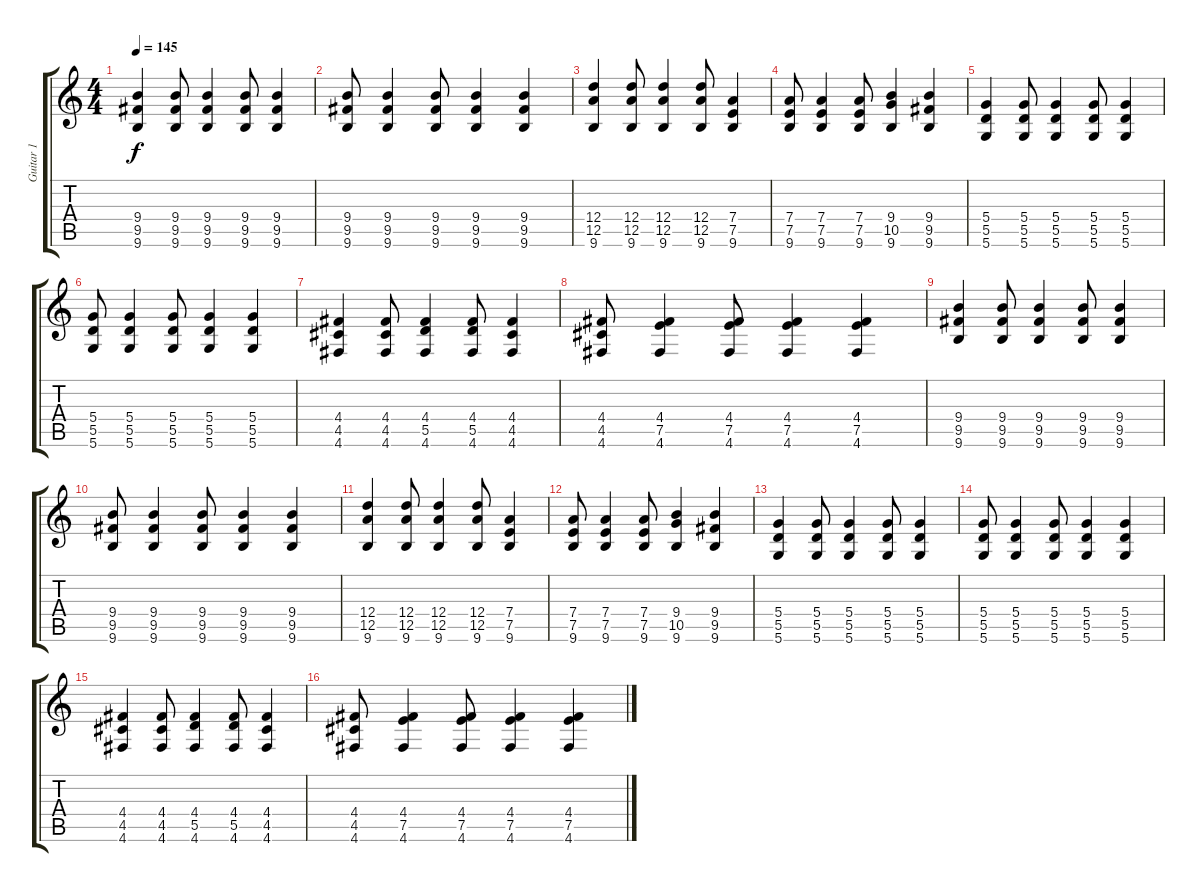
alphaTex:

\track ("Guitar 1" "Guitar 1") {instrument electricguitarjazz}
\staff {score tabs}
\tuning (E4 B3 G3 D3 A2 D2) {hide}
\ts (4 4)
\tempo 145
\clef g2
\ks c
(9.4 9.5 9.6).4{dy f} (9.4 9.5 9.6).8 (9.4 9.5 9.6).4 (9.4 9.5 9.6).8 (9.4 9.5 9.6).4 |
(9.4 9.5 9.6).8 (9.4 9.5 9.6).4 (9.4 9.5 9.6).8 (9.4 9.5 9.6).4 (9.4 9.5 9.6).4 |
(12.4 12.5 9.6).4 (12.4 12.5 9.6).8 (12.4 12.5 9.6).4 (12.4 12.5 9.6).8 (7.4 7.5 9.6).4 |
(7.4 7.5 9.6).8 (7.4 7.5 9.6).4 (7.4 7.5 9.6).8 (9.4 10.5 9.6).4 (9.4 9.5 9.6).4 |
(5.4 5.5 5.6).4 (5.4 5.5 5.6).8 (5.4 5.5 5.6).4 (5.4 5.5 5.6).8 (5.4 5.5 5.6).4 |
(5.4 5.5 5.6).8 (5.4 5.5 5.6).4 (5.4 5.5 5.6).8 (5.4 5.5 5.6).4 (5.4 5.5 5.6).4 |
(4.4 4.5 4.6).4 (4.4 4.5 4.6).8 (4.4 5.5 4.6).4 (4.4 5.5 4.6).8 (4.4 4.5 4.6).4 |
(4.4 4.5 4.6).8 (4.4 7.5 4.6).4 (4.4 7.5 4.6).8 (4.4 7.5 4.6).4 (4.4 7.5 4.6).4 |
(9.4 9.5 9.6).4 (9.4 9.5 9.6).8 (9.4 9.5 9.6).4 (9.4 9.5 9.6).8 (9.4 9.5 9.6).4 |
(9.4 9.5 9.6).8 (9.4 9.5 9.6).4 (9.4 9.5 9.6).8 (9.4 9.5 9.6).4 (9.4 9.5 9.6).4 |
(12.4 12.5 9.6).4 (12.4 12.5 9.6).8 (12.4 12.5 9.6).4 (12.4 12.5 9.6).8 (7.4 7.5 9.6).4 |
(7.4 7.5 9.6).8 (7.4 7.5 9.6).4 (7.4 7.5 9.6).8 (9.4 10.5 9.6).4 (9.4 9.5 9.6).4 |
(5.4 5.5 5.6).4 (5.4 5.5 5.6).8 (5.4 5.5 5.6).4 (5.4 5.5 5.6).8 (5.4 5.5 5.6).4 |
(5.4 5.5 5.6).8 (5.4 5.5 5.6).4 (5.4 5.5 5.6).8 (5.4 5.5 5.6).4 (5.4 5.5 5.6).4 |
(4.4 4.5 4.6).4 (4.4 4.5 4.6).8 (4.4 5.5 4.6).4 (4.4 5.5 4.6).8 (4.4 4.5 4.6).4 |
(4.4 4.5 4.6).8 (4.4 7.5 4.6).4 (4.4 7.5 4.6).8 (4.4 7.5 4.6).4 (4.4 7.5 4.6).4
